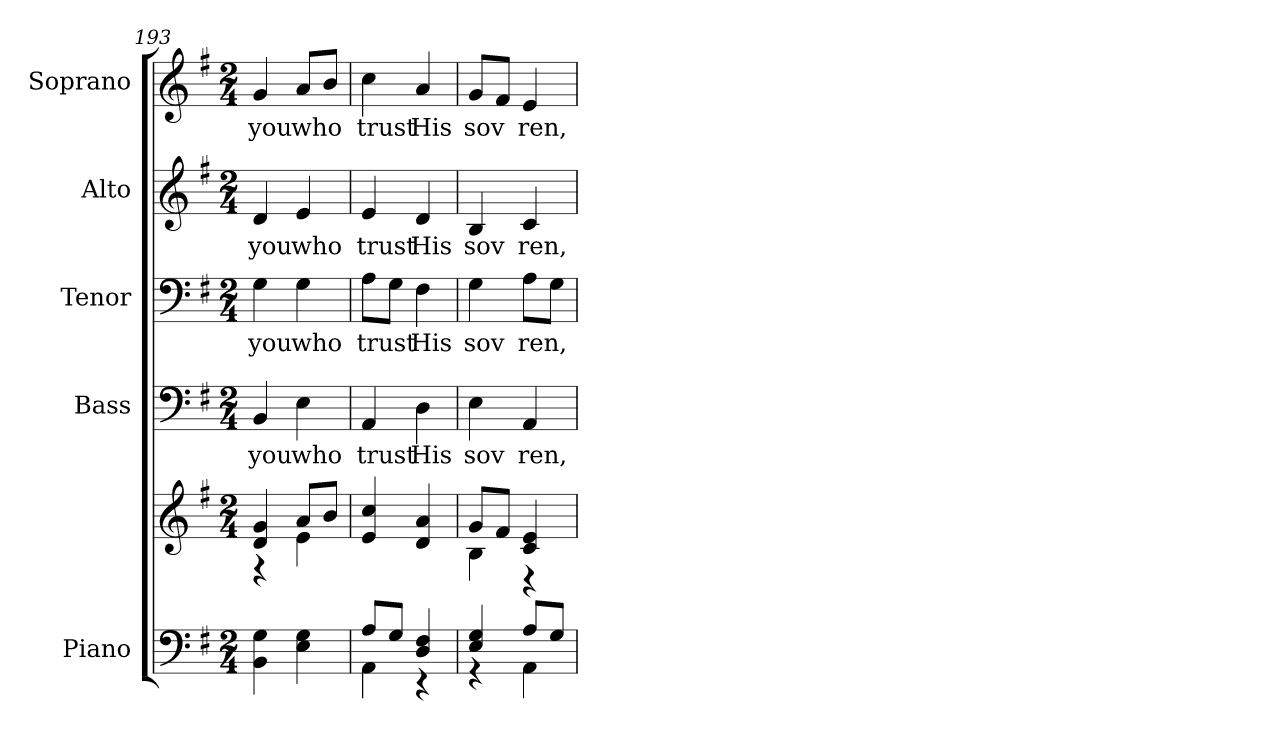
**kern	**kern	**kern	**text	**kern	**text	**kern	**text	**kern	**text
*part5	*part5	*part4	*part4	*part3	*part3	*part2	*part2	*part1	*part1
*staff6	*staff5	*staff4	*staff4	*staff3	*staff3	*staff2	*staff2	*staff1	*staff1
*I"Piano	*	*I"Bass	*	*I"Tenor	*	*I"Alto	*	*I"Soprano	*
*I'Pno.	*	*I'B.	*	*I'T.	*	*I'A.	*	*I'S.	*
*clefF4	*clefG2	*clefF4	*	*clefF4	*	*clefG2	*	*clefG2	*
*k[f#]	*k[f#]	*k[f#]	*	*k[f#]	*	*k[f#]	*	*k[f#]	*
*G:	*G:	*G:	*	*G:	*	*G:	*	*G:	*
*M2/4	*M2/4	*M2/4	*	*M2/4	*	*M2/4	*	*M2/4	*
=193	=193	=193	=193	=193	=193	=193	=193	=193	=193
*	*^	*	*	*	*	*	*	*	*
!	!	!	!	!LO:LY:b:color=#000000	!	!	!	!	!	!
!	!	!	!	!	!	!LO:LY:b:color=#000000	!	!	!	!
!	!	!	!	!	!	!	!	!LO:LY:b:color=#000000	!	!
!	!	!	!	!	!	!	!	!	!	!LO:LY:b:color=#000000
4BBi\ 4Gi	4di/ 4gi	4r	4BBi/	you	4Gi\	you	4di/	you	4gi/	you
!	!	!	!	!LO:LY:b:color=#000000	!	!	!	!	!	!
!	!	!	!	!	!	!LO:LY:b:color=#000000	!	!	!	!
!	!	!	!	!	!	!	!	!LO:LY:b:color=#000000	!	!
!	!	!	!	!	!	!	!	!	!	!LO:LY:b:color=#000000
4Ei\ 4Gi	8ai/L	4ei\	4Ei\	who	4Gi\	who	4ei/	who	8ai/L	who
.	8bi/J	.	.	.	.	.	.	.	8bi/J	.
*	*v	*v	*	*	*	*	*	*	*	*
=194	=194	=194	=194	=194	=194	=194	=194	=194	=194
*^	*	*	*	*	*	*	*	*	*
!	!	!	!	!LO:LY:b:color=#000000	!	!	!	!	!	!
!	!	!	!	!	!	!LO:LY:b:color=#000000	!	!	!	!
!	!	!	!	!	!	!	!	!LO:LY:b:color=#000000	!	!
!	!	!	!	!	!	!	!	!	!	!LO:LY:b:color=#000000
8Ai/L	4AAi\	4ei/ 4cci	4AAi/	trust	8Ai\L	trust	4ei/	trust	4cci\	trust
8Gi/J	.	.	.	.	8Gi\J	.	.	.	.	.
!	!	!	!	!LO:LY:b:color=#000000	!	!	!	!	!	!
!	!	!	!	!	!	!LO:LY:b:color=#000000	!	!	!	!
!	!	!	!	!	!	!	!	!LO:LY:b:color=#000000	!	!
!	!	!	!	!	!	!	!	!	!	!LO:LY:b:color=#000000
4Di/ 4F#i	4r	4di/ 4ai	4Di\	His	4F#i\	His	4di/	His	4ai/	His
=195	=195	=195	=195	=195	=195	=195	=195	=195	=195	=195
*	*	*^	*	*	*	*	*	*	*	*
!	!	!	!	!	!LO:LY:b:color=#000000	!	!	!	!	!	!
!	!	!	!	!	!	!	!LO:LY:b:color=#000000	!	!	!	!
!	!	!	!	!	!	!	!	!	!LO:LY:b:color=#000000	!	!
!	!	!	!	!	!	!	!	!	!	!	!LO:LY:b:color=#000000
4Ei/ 4Gi	4r	8gi/L	4Bi\	4Ei\	sov	4Gi\	sov	4Bi/	sov	8gi/L	sov
.	.	8f#i/J	.	.	.	.	.	.	.	8f#i/J	.
!	!	!	!	!	!LO:LY:b:color=#000000	!	!	!	!	!	!
!	!	!	!	!	!	!	!LO:LY:b:color=#000000	!	!	!	!
!	!	!	!	!	!	!	!	!	!LO:LY:b:color=#000000	!	!
!	!	!	!	!	!	!	!	!	!	!	!LO:LY:b:color=#000000
8Ai/L	4AAi\	4ci/ 4ei	4r	4AAi/	ren,	8Ai\L	ren,	4ci/	ren,	4ei/	ren,
8Gi/J	.	.	.	.	.	8Gi\J	.	.	.	.	.
*v	*v	*	*	*	*	*	*	*	*	*	*
*	*v	*v	*	*	*	*	*	*	*	*
=	=	=	=	=	=	=	=	=	=
*-	*-	*-	*-	*-	*-	*-	*-	*-	*-
